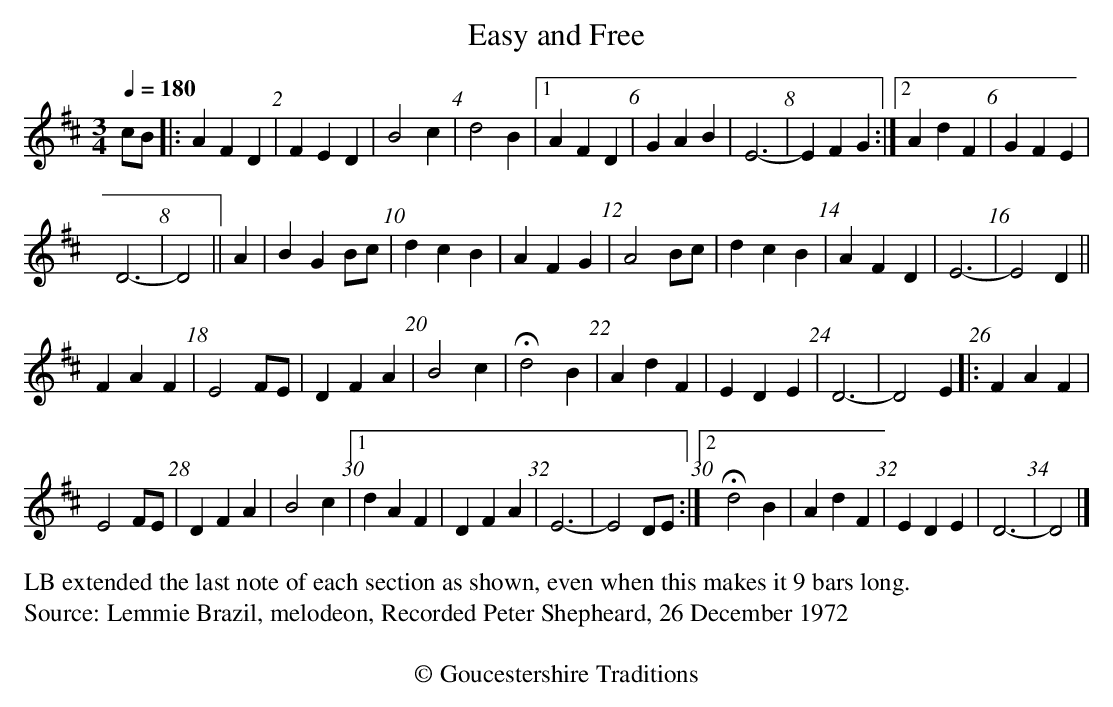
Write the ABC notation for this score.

X:1
T:Easy and Free
Q:1/4=180
M:3/4
L:1/8
K:D
cB |: A2 F2 D2 | F2 E2 D2 | B4 c2 | d4 B2  |1 A2 F2 D2 | G2 A2 B2 | E6- | E2 F2 G2 :|2 A2 d2 F2 | G2 F2 E2 |
D6- | D4 || A2 | B2 G2 Bc | d2 c2 B2 | A2 F2 G2 | A4 Bc | d2 c2 B2 | A2 F2 D2 | E6- | E4 D2 ||
F2 A2 F2 | E4 FE | D2 F2 A2 | B4 c2 | Hd4 B2 | A2 d2 F2 | E2 D2 E2 | D6- | D4 E2 |: F2 A2 F2 |
E4 FE | D2 F2 A2 | B4 c2 |1 d2 A2 F2 | D2 F2 A2 | E6- | E4 DE :|2 x/8Hd4 B2 | A2 d2 F2 | E2 D2 E2 | D6- | D4 |]
